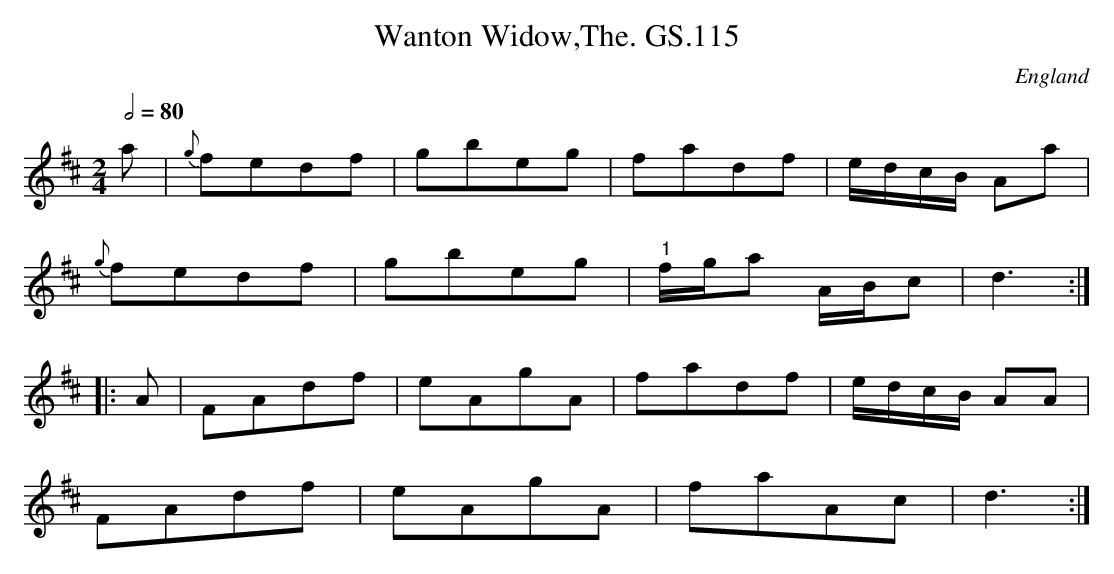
X:1
T:Wanton Widow,The. GS.115
M:2/4
L:1/8
Q:1/2=80
O:England
K:D major
a | {g} fedf | gbeg | fadf | e/d/c/B/ Aa |!
{g} fedf | gbeg | "1"f/g/a A/B/c | d3 :|!
|:A| FAdf | eAgA | fadf | e/d/c/B/ AA |!
FAdf | eAgA | faAc | d3 :|
